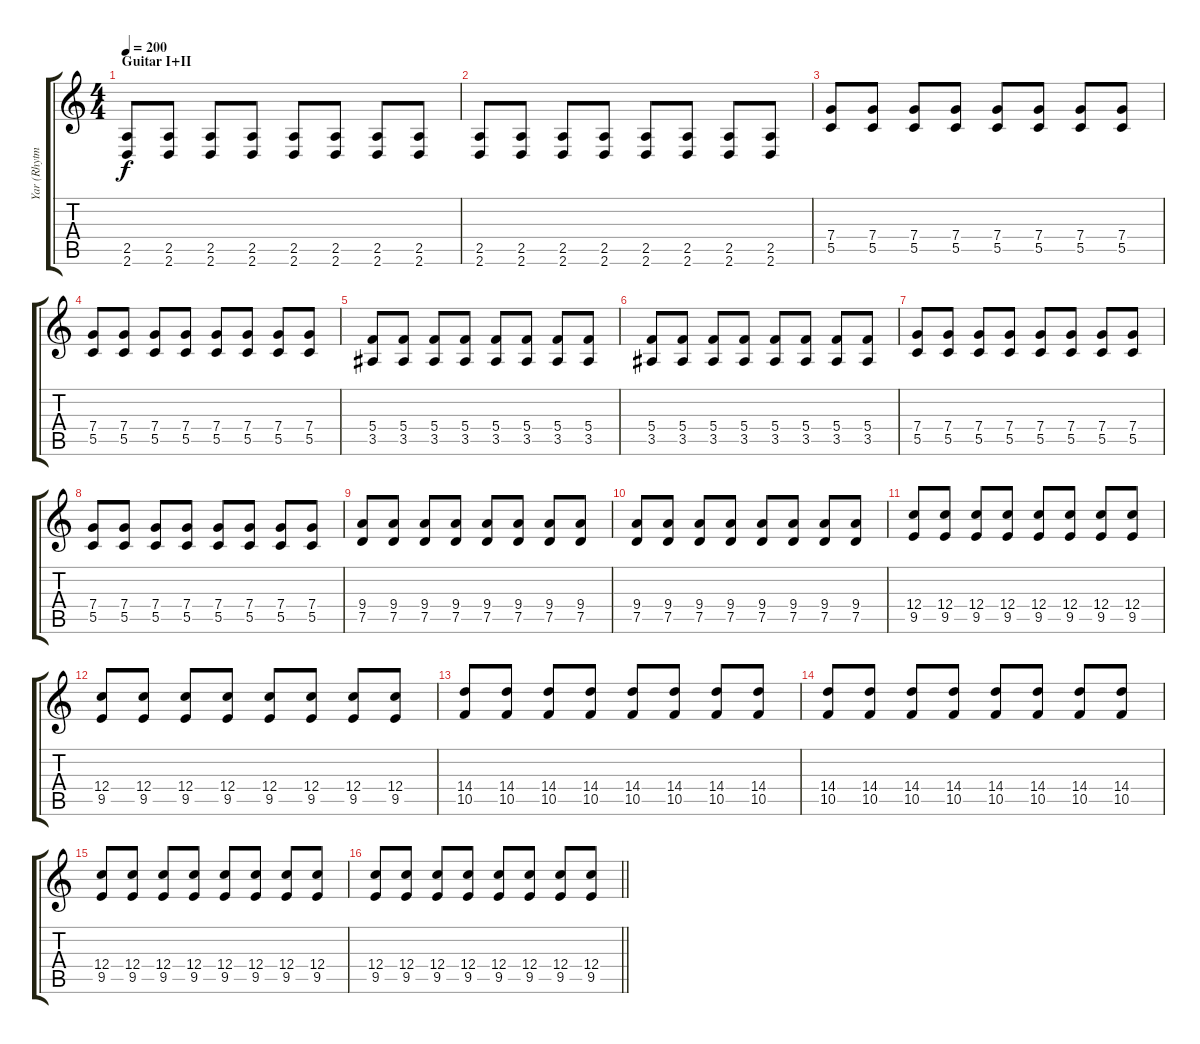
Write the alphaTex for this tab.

\track ("Yar (Rhytm)" "Yar (Rhytm") {instrument distortionguitar}
\staff {score tabs}
\tuning (D4 A3 F3 C3 G2 C2) {hide}
\ts (4 4)
\section ("" "Guitar I+II")
\tempo 200
\clef g2
\ks c
(2.5 2.6).8{dy f} (2.5 2.6).8 (2.5 2.6).8 (2.5 2.6).8 (2.5 2.6).8 (2.5 2.6).8 (2.5 2.6).8 (2.5 2.6).8 |
(2.5 2.6).8 (2.5 2.6).8 (2.5 2.6).8 (2.5 2.6).8 (2.5 2.6).8 (2.5 2.6).8 (2.5 2.6).8 (2.5 2.6).8 |
(7.4 5.5).8 (7.4 5.5).8 (7.4 5.5).8 (7.4 5.5).8 (7.4 5.5).8 (7.4 5.5).8 (7.4 5.5).8 (7.4 5.5).8 |
(7.4 5.5).8 (7.4 5.5).8 (7.4 5.5).8 (7.4 5.5).8 (7.4 5.5).8 (7.4 5.5).8 (7.4 5.5).8 (7.4 5.5).8 |
(5.4 3.5).8 (5.4 3.5).8 (5.4 3.5).8 (5.4 3.5).8 (5.4 3.5).8 (5.4 3.5).8 (5.4 3.5).8 (5.4 3.5).8 |
(5.4 3.5).8 (5.4 3.5).8 (5.4 3.5).8 (5.4 3.5).8 (5.4 3.5).8 (5.4 3.5).8 (5.4 3.5).8 (5.4 3.5).8 |
(7.4 5.5).8 (7.4 5.5).8 (7.4 5.5).8 (7.4 5.5).8 (7.4 5.5).8 (7.4 5.5).8 (7.4 5.5).8 (7.4 5.5).8 |
(7.4 5.5).8 (7.4 5.5).8 (7.4 5.5).8 (7.4 5.5).8 (7.4 5.5).8 (7.4 5.5).8 (7.4 5.5).8 (7.4 5.5).8 |
(9.4 7.5).8 (9.4 7.5).8 (9.4 7.5).8 (9.4 7.5).8 (9.4 7.5).8 (9.4 7.5).8 (9.4 7.5).8 (9.4 7.5).8 |
(9.4 7.5).8 (9.4 7.5).8 (9.4 7.5).8 (9.4 7.5).8 (9.4 7.5).8 (9.4 7.5).8 (9.4 7.5).8 (9.4 7.5).8 |
(12.4 9.5).8 (12.4 9.5).8 (12.4 9.5).8 (12.4 9.5).8 (12.4 9.5).8 (12.4 9.5).8 (12.4 9.5).8 (12.4 9.5).8 |
(12.4 9.5).8 (12.4 9.5).8 (12.4 9.5).8 (12.4 9.5).8 (12.4 9.5).8 (12.4 9.5).8 (12.4 9.5).8 (12.4 9.5).8 |
(14.4 10.5).8 (14.4 10.5).8 (14.4 10.5).8 (14.4 10.5).8 (14.4 10.5).8 (14.4 10.5).8 (14.4 10.5).8 (14.4 10.5).8 |
(14.4 10.5).8 (14.4 10.5).8 (14.4 10.5).8 (14.4 10.5).8 (14.4 10.5).8 (14.4 10.5).8 (14.4 10.5).8 (14.4 10.5).8 |
(12.4 9.5).8 (12.4 9.5).8 (12.4 9.5).8 (12.4 9.5).8 (12.4 9.5).8 (12.4 9.5).8 (12.4 9.5).8 (12.4 9.5).8 |
\barLineRight lightlight
(12.4 9.5).8 (12.4 9.5).8 (12.4 9.5).8 (12.4 9.5).8 (12.4 9.5).8 (12.4 9.5).8 (12.4 9.5).8 (12.4 9.5).8
